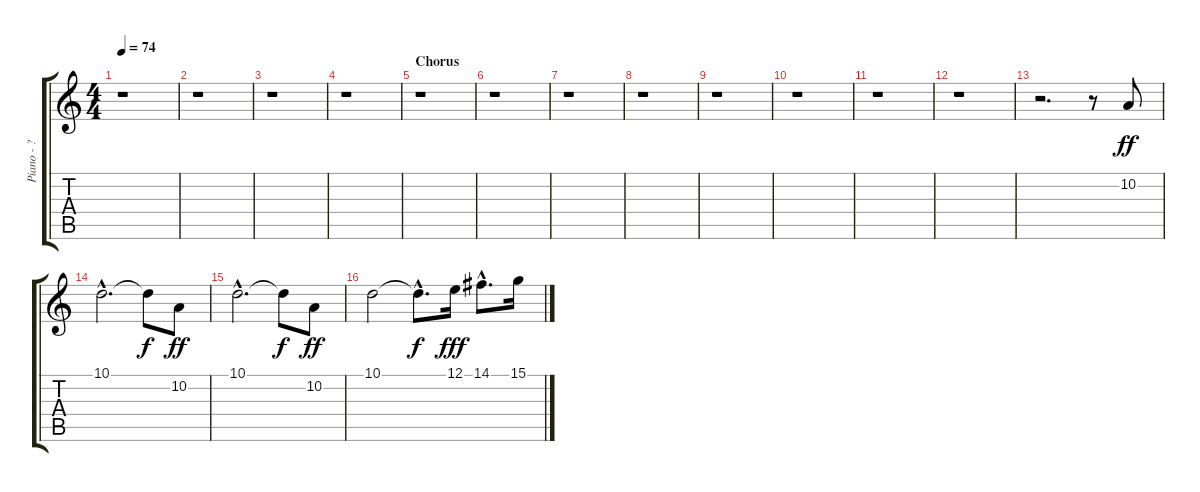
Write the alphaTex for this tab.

\track ("Piano - ?" "Piano - ?") {instrument acousticgrandpiano}
\staff {score tabs}
\tuning (E4 B3 G3 D3 A2 E2) {hide}
\ts (4 4)
\tempo 74
\clef g2
\ks c
r.1{dy fff} |
r.1 |
r.1 |
r.1 |
\section ("" "Chorus")
r.1 |
r.1 |
r.1 |
r.1 |
r.1 |
r.1 |
r.1 |
r.1 |
r.2{d} r.8 10.2.8{dy ff} |
10.1{hac}.2{d} 10.1{t}.8{dy f} 10.2.8{dy ff} |
10.1{hac}.2{d} 10.1{t}.8{dy f} 10.2.8{dy ff} |
10.1.2 10.1{hac t}.8{d dy f} 12.1.16{dy fff} 14.1{hac}.8{d} 15.1.16
